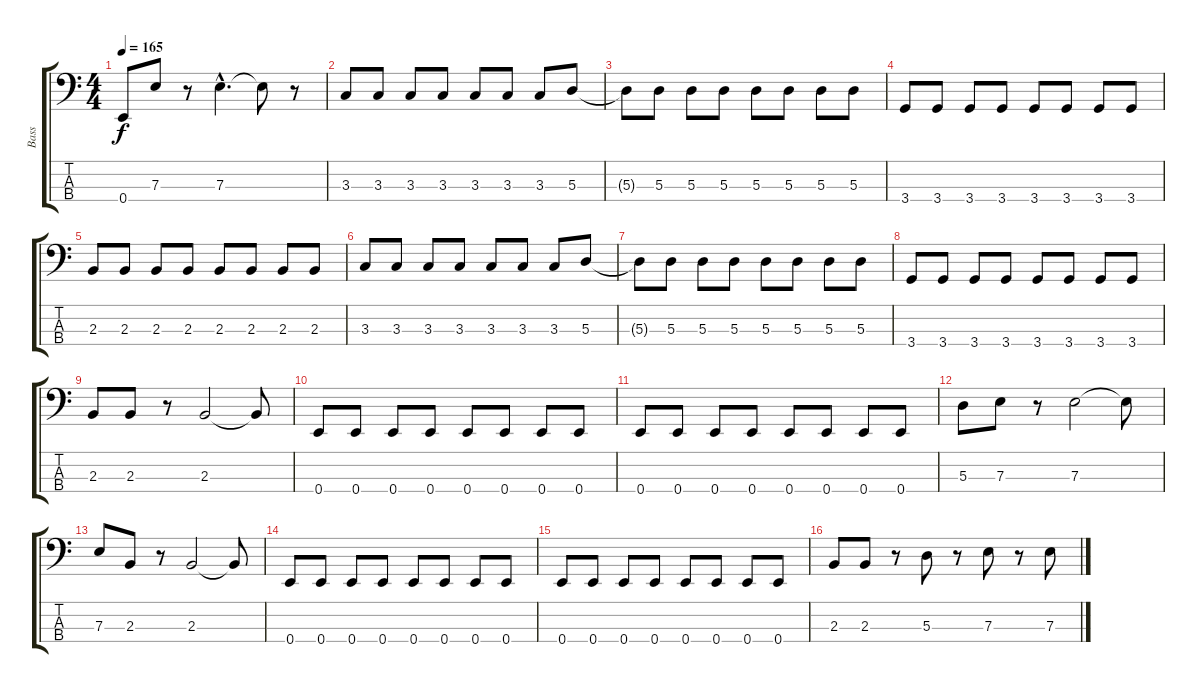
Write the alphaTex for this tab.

\track ("Bass" "Bass") {instrument electricbasspick}
\staff {score tabs}
\tuning (G2 D2 A1 E1) {hide}
\ts (4 4)
\tempo 165
\clef f4
\ks c
0.4.8{dy f} 7.3.8 r.8 7.3{hac}.4{d} 7.3{t}.8 r.8 |
3.3.8 3.3.8 3.3.8 3.3.8 3.3.8 3.3.8 3.3.8 5.3.8 |
5.3{t}.8 5.3.8 5.3.8 5.3.8 5.3.8 5.3.8 5.3.8 5.3.8 |
3.4.8 3.4.8 3.4.8 3.4.8 3.4.8 3.4.8 3.4.8 3.4.8 |
2.3.8 2.3.8 2.3.8 2.3.8 2.3.8 2.3.8 2.3.8 2.3.8 |
3.3.8 3.3.8 3.3.8 3.3.8 3.3.8 3.3.8 3.3.8 5.3.8 |
5.3{t}.8 5.3.8 5.3.8 5.3.8 5.3.8 5.3.8 5.3.8 5.3.8 |
3.4.8 3.4.8 3.4.8 3.4.8 3.4.8 3.4.8 3.4.8 3.4.8 |
2.3.8 2.3.8 r.8 2.3.2 2.3{t}.8 |
0.4.8 0.4.8 0.4.8 0.4.8 0.4.8 0.4.8 0.4.8 0.4.8 |
0.4.8 0.4.8 0.4.8 0.4.8 0.4.8 0.4.8 0.4.8 0.4.8 |
5.3.8 7.3.8 r.8 7.3.2 7.3{t}.8 |
7.3.8 2.3.8 r.8 2.3.2 2.3{t}.8 |
0.4.8 0.4.8 0.4.8 0.4.8 0.4.8 0.4.8 0.4.8 0.4.8 |
0.4.8 0.4.8 0.4.8 0.4.8 0.4.8 0.4.8 0.4.8 0.4.8 |
2.3.8 2.3.8 r.8 5.3.8 r.8 7.3.8 r.8 7.3.8
